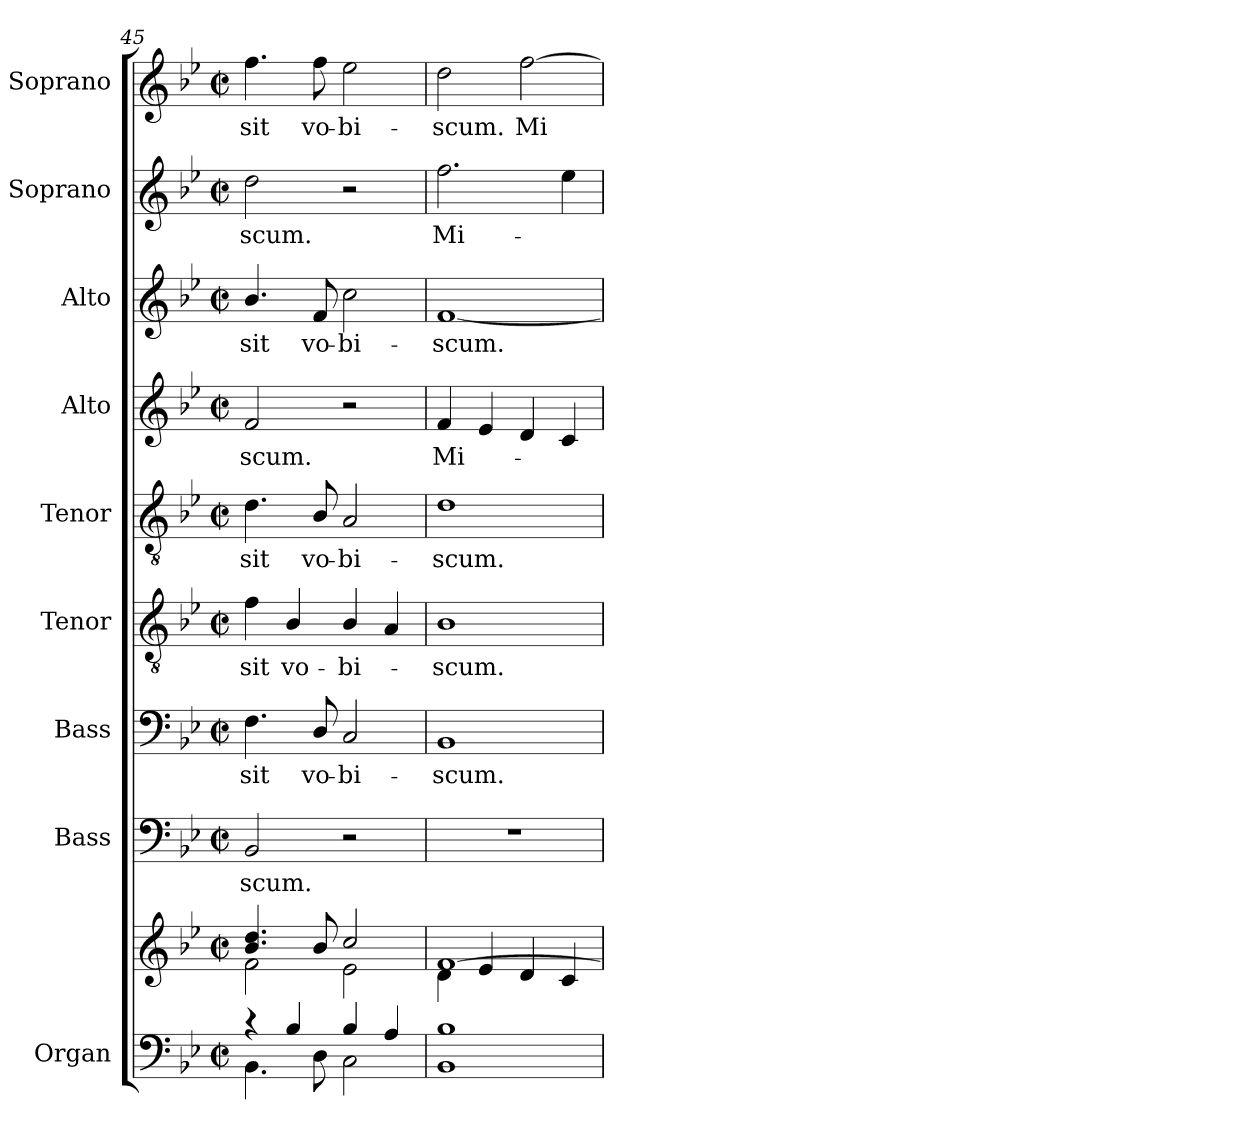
**kern	**kern	**kern	**text	**kern	**text	**kern	**text	**kern	**text	**kern	**text	**kern	**text	**kern	**text	**kern	**text
*part9	*part9	*part8	*part8	*part7	*part7	*part6	*part6	*part5	*part5	*part4	*part4	*part3	*part3	*part2	*part2	*part1	*part1
*staff10	*staff9	*staff8	*staff8	*staff7	*staff7	*staff6	*staff6	*staff5	*staff5	*staff4	*staff4	*staff3	*staff3	*staff2	*staff2	*staff1	*staff1
*I"Organ	*	*I"Bass	*	*I"Bass	*	*I"Tenor	*	*I"Tenor	*	*I"Alto	*	*I"Alto	*	*I"Soprano	*	*I"Soprano	*
*I'Organ.	*	*I'B.	*	*I'B.	*	*I'T.	*	*I'T.	*	*I'A.	*	*I'A.	*	*I'S.	*	*I'S.	*
*clefF4	*clefG2	*clefF4	*	*clefF4	*	*clefGv2	*	*clefGv2	*	*clefG2	*	*clefG2	*	*clefG2	*	*clefG2	*
*	*	*	*	*	*	*ITrd7c12	*	*ITrd7c12	*	*	*	*	*	*	*	*	*
*k[b-e-]	*k[b-e-]	*k[b-e-]	*	*k[b-e-]	*	*k[b-e-]	*	*k[b-e-]	*	*k[b-e-]	*	*k[b-e-]	*	*k[b-e-]	*	*k[b-e-]	*
*B-:	*B-:	*B-:	*	*B-:	*	*B-:	*	*B-:	*	*B-:	*	*B-:	*	*B-:	*	*B-:	*
*M2/2	*M2/2	*M2/2	*	*M2/2	*	*M2/2	*	*M2/2	*	*M2/2	*	*M2/2	*	*M2/2	*	*M2/2	*
*met(c|)	*met(c|)	*met(c|)	*	*met(c|)	*	*met(c|)	*	*met(c|)	*	*met(c|)	*	*met(c|)	*	*met(c|)	*	*met(c|)	*
=45	=45	=45	=45	=45	=45	=45	=45	=45	=45	=45	=45	=45	=45	=45	=45	=45	=45
*^	*^	*	*	*	*	*	*	*	*	*	*	*	*	*	*	*	*
!	!	!	!	!	!LO:LY:b:color=#000000	!	!	!	!	!	!	!	!	!	!	!	!	!	!
!	!	!	!	!	!	!	!LO:LY:b:color=#000000	!	!	!	!	!	!	!	!	!	!	!	!
!	!	!	!	!	!	!	!	!	!LO:LY:b:color=#000000	!	!	!	!	!	!	!	!	!	!
!	!	!	!	!	!	!	!	!	!	!	!LO:LY:b:color=#000000	!	!	!	!	!	!	!	!
!	!	!	!	!	!	!	!	!	!	!	!	!	!LO:LY:b:color=#000000	!	!	!	!	!	!
!	!	!	!	!	!	!	!	!	!	!	!	!	!	!	!LO:LY:b:color=#000000	!	!	!	!
!	!	!	!	!	!	!	!	!	!	!	!	!	!	!	!	!	!LO:LY:b:color=#000000	!	!
!	!	!	!	!	!	!	!	!	!	!	!	!	!	!	!	!	!	!	!LO:LY:b:color=#000000
4r	4.BB-i\	4.b-i/ 4.ddi	2fi\	2BB-i/	-scum.	4.Fi\	sit	4Fi\	sit	4.Di\	sit	2fi/	-scum.	4.b-i/	sit	2ddi\	-scum.	4.ffi\	sit
!	!	!	!	!	!	!	!	!	!LO:LY:b:color=#000000	!	!	!	!	!	!	!	!	!	!
4B-i/	.	.	.	.	.	.	.	4BB-i/	vo-	.	.	.	.	.	.	.	.	.	.
!	!	!	!	!	!	!	!LO:LY:b:color=#000000	!	!	!	!	!	!	!	!	!	!	!	!
!	!	!	!	!	!	!	!	!	!	!	!LO:LY:b:color=#000000	!	!	!	!	!	!	!	!
!	!	!	!	!	!	!	!	!	!	!	!	!	!	!	!LO:LY:b:color=#000000	!	!	!	!
!	!	!	!	!	!	!	!	!	!	!	!	!	!	!	!	!	!	!	!LO:LY:b:color=#000000
.	8Di\	8b-i/	.	.	.	8Di/	vo-	.	.	8BB-i/	vo-	.	.	8fi/	vo-	.	.	8ffi\	vo-
!	!	!	!	!	!	!	!LO:LY:b:color=#000000	!	!	!	!	!	!	!	!	!	!	!	!
!	!	!	!	!	!	!	!	!	!LO:LY:b:color=#000000	!	!	!	!	!	!	!	!	!	!
!	!	!	!	!	!	!	!	!	!	!	!LO:LY:b:color=#000000	!	!	!	!	!	!	!	!
!	!	!	!	!	!	!	!	!	!	!	!	!	!	!	!LO:LY:b:color=#000000	!	!	!	!
!	!	!	!	!	!	!	!	!	!	!	!	!	!	!	!	!	!	!	!LO:LY:b:color=#000000
4B-i/	2Ci\	2cci/	2e-i\	2r	.	2Ci/	-bi-	4BB-i/	-bi-	2AAi/	-bi-	2r	.	2cci\	-bi-	2r	.	2ee-i\	-bi-
4Ai/	.	.	.	.	.	.	.	4AAi/	.	.	.	.	.	.	.	.	.	.	.
*v	*v	*	*	*	*	*	*	*	*	*	*	*	*	*	*	*	*	*	*
=46	=46	=46	=46	=46	=46	=46	=46	=46	=46	=46	=46	=46	=46	=46	=46	=46	=46	=46
!	!	!	!	!	!	!LO:LY:b:color=#000000	!	!	!	!	!	!	!	!	!	!	!	!
!	!	!	!	!	!	!	!	!LO:LY:b:color=#000000	!	!	!	!	!	!	!	!	!	!
!	!	!	!	!	!	!	!	!	!	!LO:LY:b:color=#000000	!	!	!	!	!	!	!	!
!	!	!	!	!	!	!	!	!	!	!	!	!LO:LY:b:color=#000000	!	!	!	!	!	!
!	!	!	!	!	!	!	!	!	!	!	!	!	!	!LO:LY:b:color=#000000	!	!	!	!
!	!	!	!	!	!	!	!	!	!	!	!	!	!	!	!	!LO:LY:b:color=#000000	!	!
!	!	!	!	!	!	!	!	!	!	!	!	!	!	!	!	!	!	!LO:LY:b:color=#000000
1BB-i 1B-i	[1fi	4di\	1r	.	1BB-i	-scum.	1BB-i	-scum.	1Di	-scum.	4fi/	Mi-	[1fi	-scum.	2.ffi\	Mi-	2ddi\	-scum.
.	.	4e-i/	.	.	.	.	.	.	.	.	4e-i/	.	.	.	.	.	.	.
!	!	!	!	!	!	!	!	!	!	!	!	!	!	!	!	!	!	!LO:LY:b:color=#000000
.	.	4di/	.	.	.	.	.	.	.	.	4di/	.	.	.	.	.	[2ffi\	Mi-
.	.	4ci/	.	.	.	.	.	.	.	.	4ci/	.	.	.	4ee-i\	.	.	.
*	*v	*v	*	*	*	*	*	*	*	*	*	*	*	*	*	*	*	*
=	=	=	=	=	=	=	=	=	=	=	=	=	=	=	=	=	=
*-	*-	*-	*-	*-	*-	*-	*-	*-	*-	*-	*-	*-	*-	*-	*-	*-	*-
